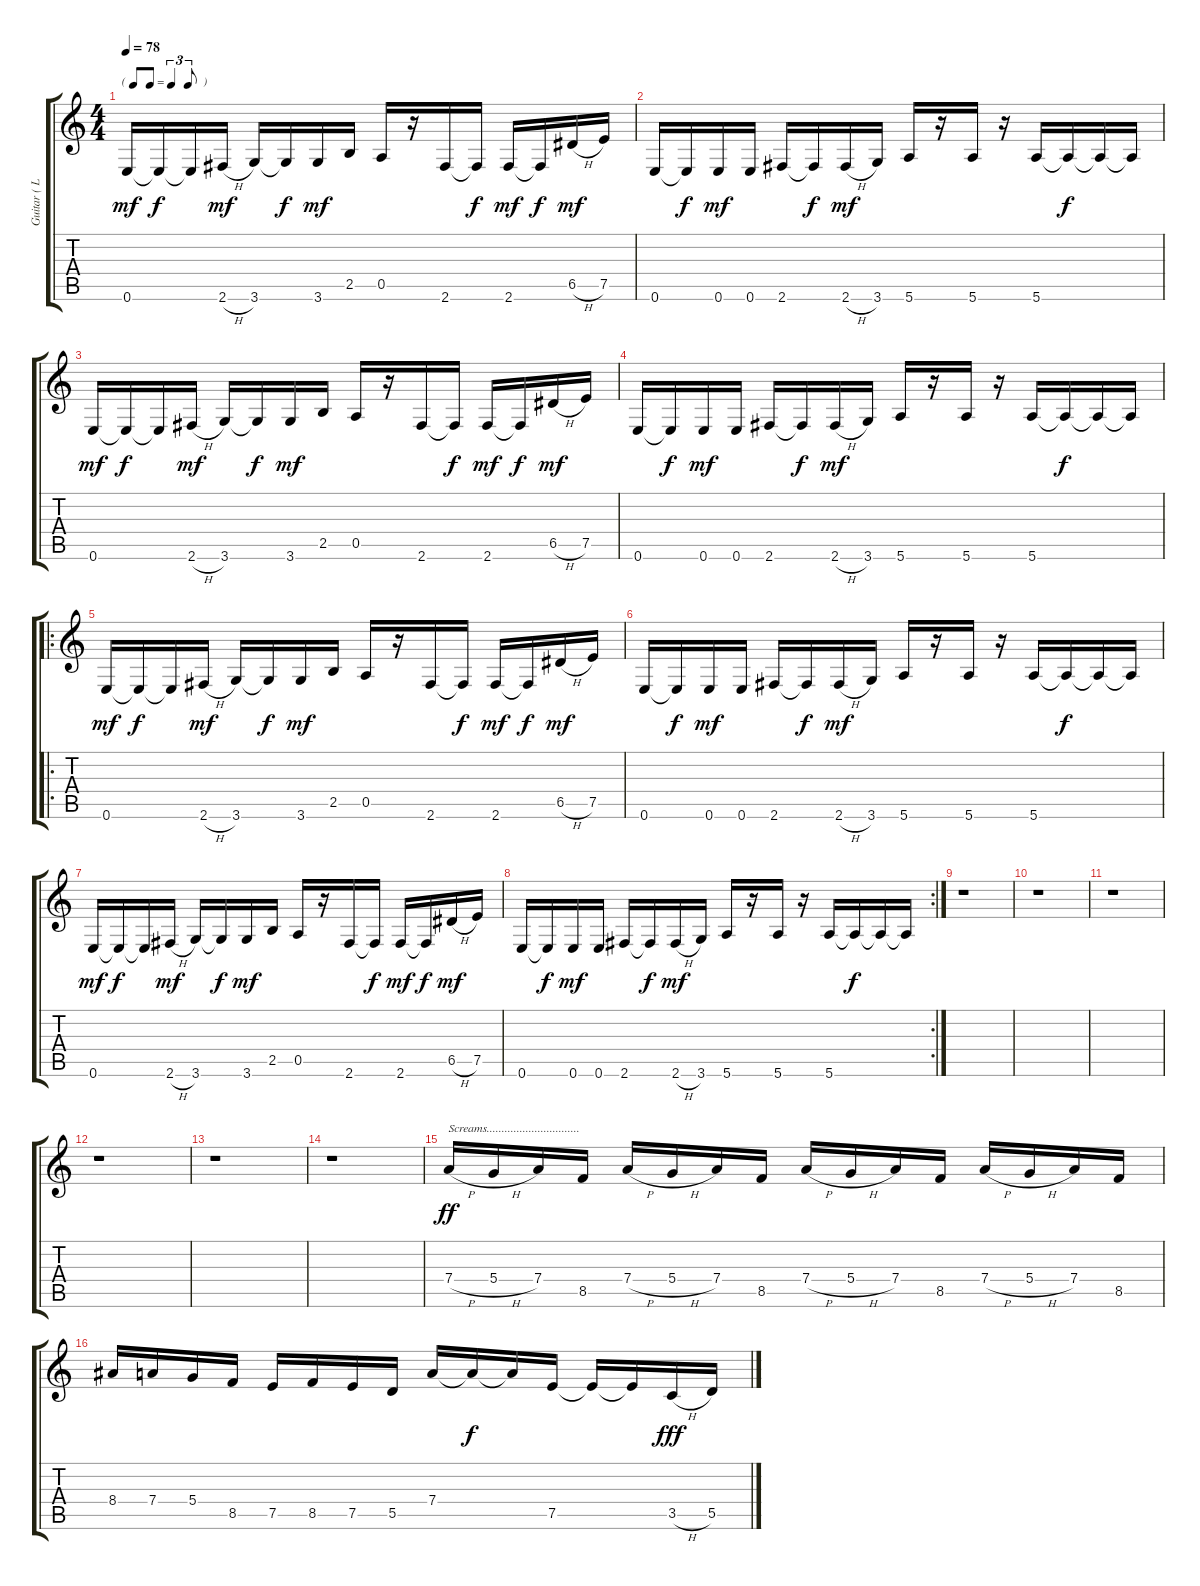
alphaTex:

\track ("Guitar ( L )" "Guitar ( L") {instrument overdrivenguitar}
\staff {score tabs}
\tuning (E4 B3 G3 D3 A2 E2) {hide}
\ts (4 4)
\tf triplet8th
\tempo 78
\clef g2
\ks c
0.6.16{dy mf instrument overdrivenguitar} 0.6{t}.16{dy f} 0.6{t}.16 2.6{h}.16{dy mf} 3.6.16 3.6{t}.16{dy f} 3.6.16{dy mf} 2.5.16 0.5.16 r.16 2.6.16 2.6{t}.16{dy f} 2.6.16{dy mf} 2.6{t}.16{dy f} 6.5{h}.16{dy mf} 7.5.16 |
0.6.16 0.6{t}.16{dy f} 0.6.16{dy mf} 0.6.16 2.6.16 2.6{t}.16{dy f} 2.6{h}.16{dy mf} 3.6.16 5.6.16 r.16 5.6.16 r.16 5.6.16 5.6{t}.16{dy f} 5.6{t}.16 5.6{t}.16 |
0.6.16{dy mf} 0.6{t}.16{dy f} 0.6{t}.16 2.6{h}.16{dy mf} 3.6.16 3.6{t}.16{dy f} 3.6.16{dy mf} 2.5.16 0.5.16 r.16 2.6.16 2.6{t}.16{dy f} 2.6.16{dy mf} 2.6{t}.16{dy f} 6.5{h}.16{dy mf} 7.5.16 |
0.6.16 0.6{t}.16{dy f} 0.6.16{dy mf} 0.6.16 2.6.16 2.6{t}.16{dy f} 2.6{h}.16{dy mf} 3.6.16 5.6.16 r.16 5.6.16 r.16 5.6.16 5.6{t}.16{dy f} 5.6{t}.16 5.6{t}.16 |
\ro
0.6.16{dy mf} 0.6{t}.16{dy f} 0.6{t}.16 2.6{h}.16{dy mf} 3.6.16 3.6{t}.16{dy f} 3.6.16{dy mf} 2.5.16 0.5.16 r.16 2.6.16 2.6{t}.16{dy f} 2.6.16{dy mf} 2.6{t}.16{dy f} 6.5{h}.16{dy mf} 7.5.16 |
0.6.16 0.6{t}.16{dy f} 0.6.16{dy mf} 0.6.16 2.6.16 2.6{t}.16{dy f} 2.6{h}.16{dy mf} 3.6.16 5.6.16 r.16 5.6.16 r.16 5.6.16 5.6{t}.16{dy f} 5.6{t}.16 5.6{t}.16 |
0.6.16{dy mf} 0.6{t}.16{dy f} 0.6{t}.16 2.6{h}.16{dy mf} 3.6.16 3.6{t}.16{dy f} 3.6.16{dy mf} 2.5.16 0.5.16 r.16 2.6.16 2.6{t}.16{dy f} 2.6.16{dy mf} 2.6{t}.16{dy f} 6.5{h}.16{dy mf} 7.5.16 |
\rc 2
0.6.16 0.6{t}.16{dy f} 0.6.16{dy mf} 0.6.16 2.6.16 2.6{t}.16{dy f} 2.6{h}.16{dy mf} 3.6.16 5.6.16 r.16 5.6.16 r.16 5.6.16 5.6{t}.16{dy f} 5.6{t}.16 5.6{t}.16 |
r.1 |
r.1 |
r.1 |
r.1 |
r.1 |
r.1 |
7.4{h}.16{txt "Screams..............................." dy ff} 5.4{h}.16 7.4.16 8.5.16 7.4{h}.16 5.4{h}.16 7.4.16 8.5.16 7.4{h}.16 5.4{h}.16 7.4.16 8.5.16 7.4{h}.16 5.4{h}.16 7.4.16 8.5.16 |
8.4.16 7.4.16 5.4.16 8.5.16 7.5.16 8.5.16 7.5.16 5.5.16 7.4.16 7.4{t}.16{dy f} 7.4{t}.16 7.5.16 7.5{t}.16 7.5{t}.16 3.5{h}.16{dy fff} 5.5.16
